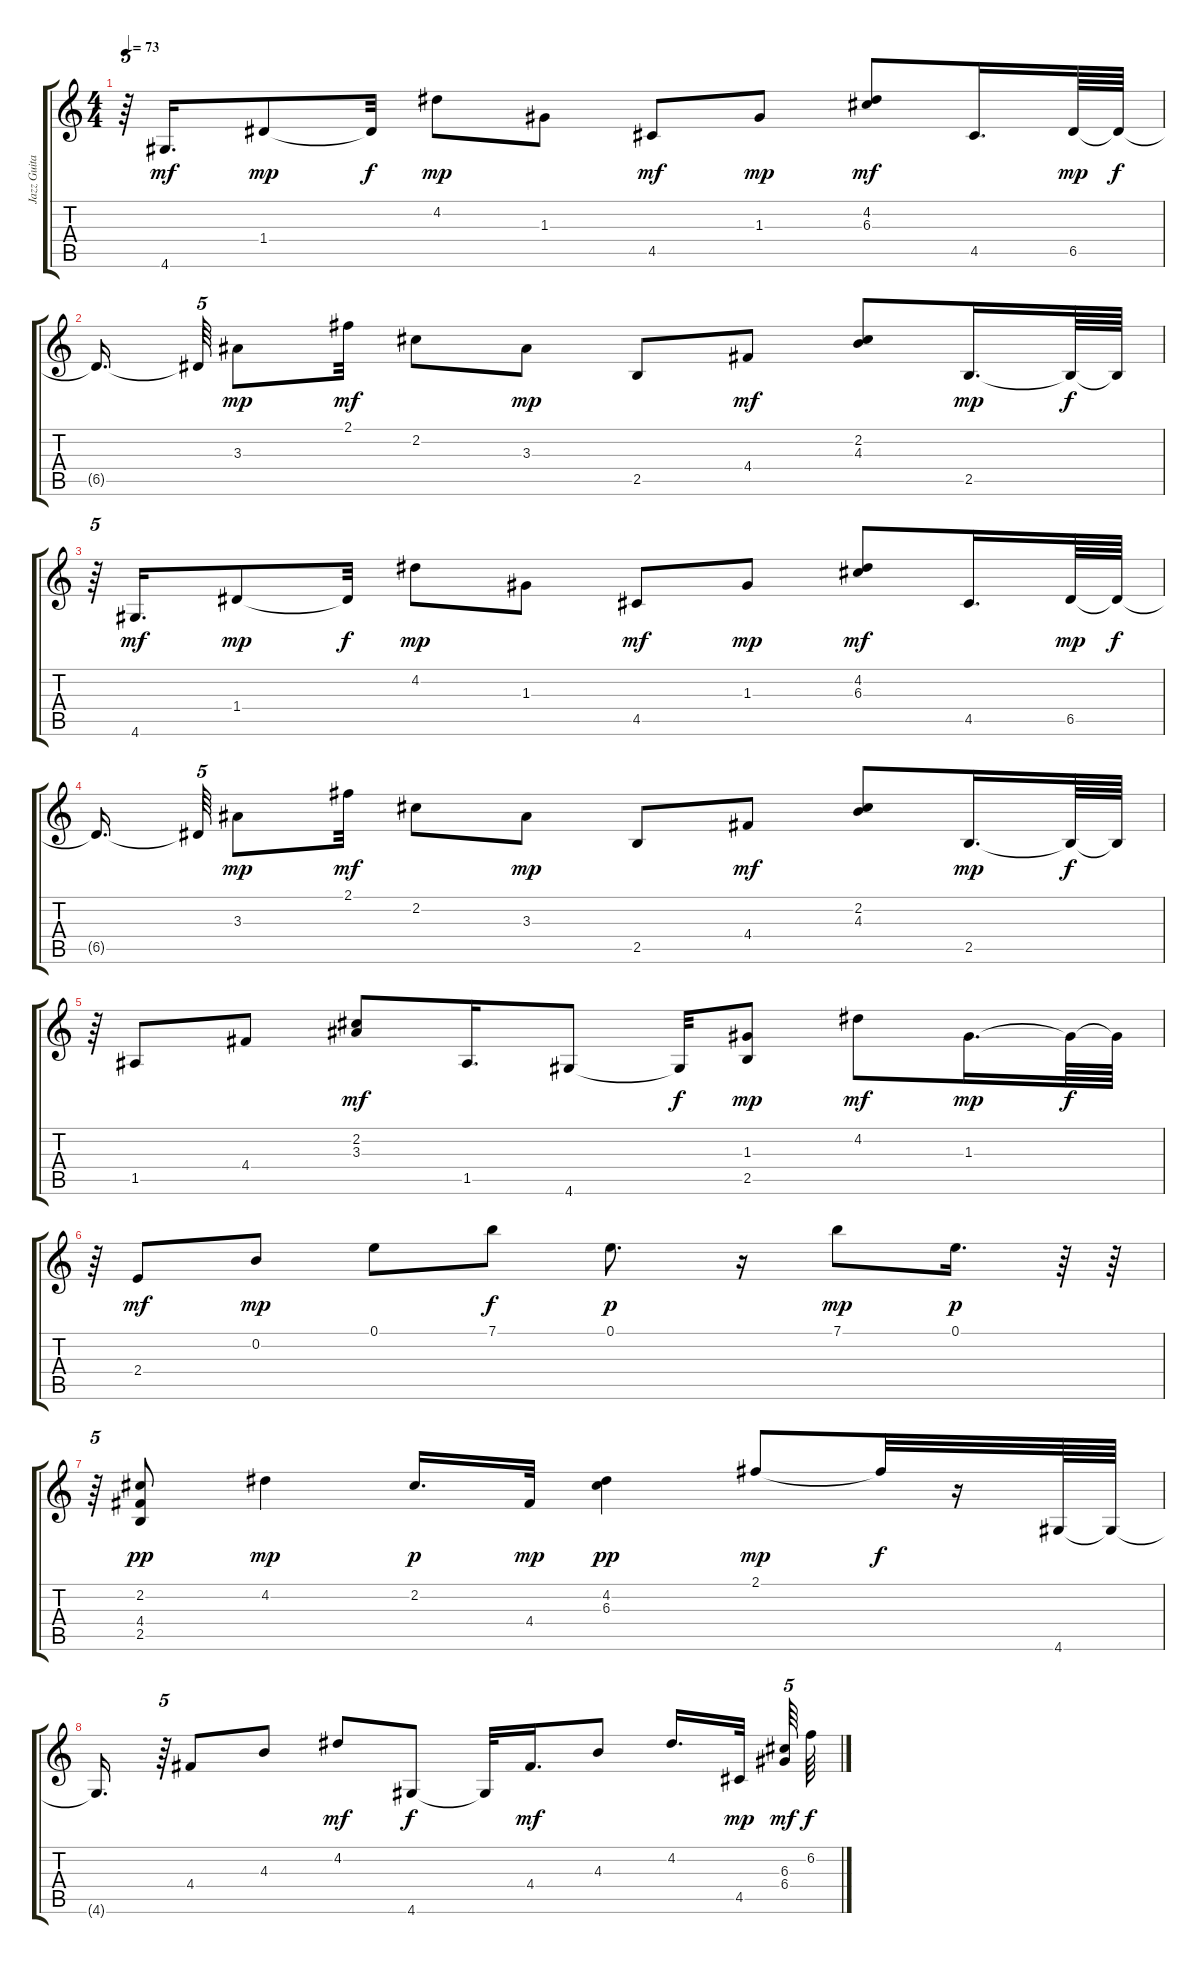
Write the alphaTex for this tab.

\track ("Jazz Guitar " "Jazz Guita") {instrument electricguitarjazz}
\staff {score tabs}
\tuning (E4 B3 G3 D3 A2 E2) {hide}
\ts (4 4)
\tempo 73
\clef g2
\ks c
r.64{tu (5 4) dy f} 4.6.16{d dy mf} 1.4.8{dy mp} 1.4{t}.32{dy f} 4.2.8{dy mp} 1.3.8 4.5.8{dy mf} 1.3.8{dy mp} (4.2 6.3).8{dy mf} 4.5.16{d} 6.5.64{dy mp} 6.5{t}.64{dy f} |
6.5{t}.16{d beam splitsecondary} 6.5{t}.64{tu (5 4)} 3.3.8{dy mp} 2.1.32{dy mf} 2.2.8 3.3.8{dy mp} 2.5.8 4.4.8{dy mf} (2.2 4.3).8 2.5.16{d dy mp} 2.5{t}.64{dy f} 2.5{t}.64 |
r.64{tu (5 4)} 4.6.16{d dy mf} 1.4.8{dy mp} 1.4{t}.32{dy f} 4.2.8{dy mp} 1.3.8 4.5.8{dy mf} 1.3.8{dy mp} (4.2 6.3).8{dy mf} 4.5.16{d} 6.5.64{dy mp} 6.5{t}.64{dy f} |
6.5{t}.16{d beam splitsecondary} 6.5{t}.64{tu (5 4)} 3.3.8{dy mp} 2.1.32{dy mf} 2.2.8 3.3.8{dy mp} 2.5.8 4.4.8{dy mf} (2.2 4.3).8 2.5.16{d dy mp} 2.5{t}.64{dy f} 2.5{t}.64 |
r.64{tu (5 4)} 1.5.8 4.4.8 (2.2 3.3).8{dy mf} 1.5.16{d} 4.6.8 4.6{t}.32{dy f} (1.3 2.5).8{dy mp} 4.2.8{dy mf} 1.3.16{d dy mp} 1.3{t}.64{dy f} 1.3{t}.64 |
r.64{tu (5 4)} 2.4.8{dy mf} 0.2.8{dy mp} 0.1.8 7.1.8{dy f} 0.1.8{d dy p} r.16 7.1.8{dy mp} 0.1.16{d dy p} r.64 r.64 |
r.64{tu (5 4)} (2.2 4.4 2.5).8{dy pp} 4.2.4{dy mp} 2.2.16{d dy p} 4.4.32{dy mp} (4.2 6.3).4{dy pp} 2.1.8{dy mp} 2.1{t}.32{dy f} r.16 4.6.64 4.6{t}.64 |
4.6{t}.16{d} r.64{tu (5 4)} 4.4.8 4.3.8 4.2.8{dy mf} 4.6.8{dy f} 4.6{t}.32 4.4.16{d dy mf} 4.3.8 4.2.16{d} 4.5.32{dy mp beam splitsecondary} (6.3 6.4).64{tu (5 4) dy mf} 6.2.64{dy f}
